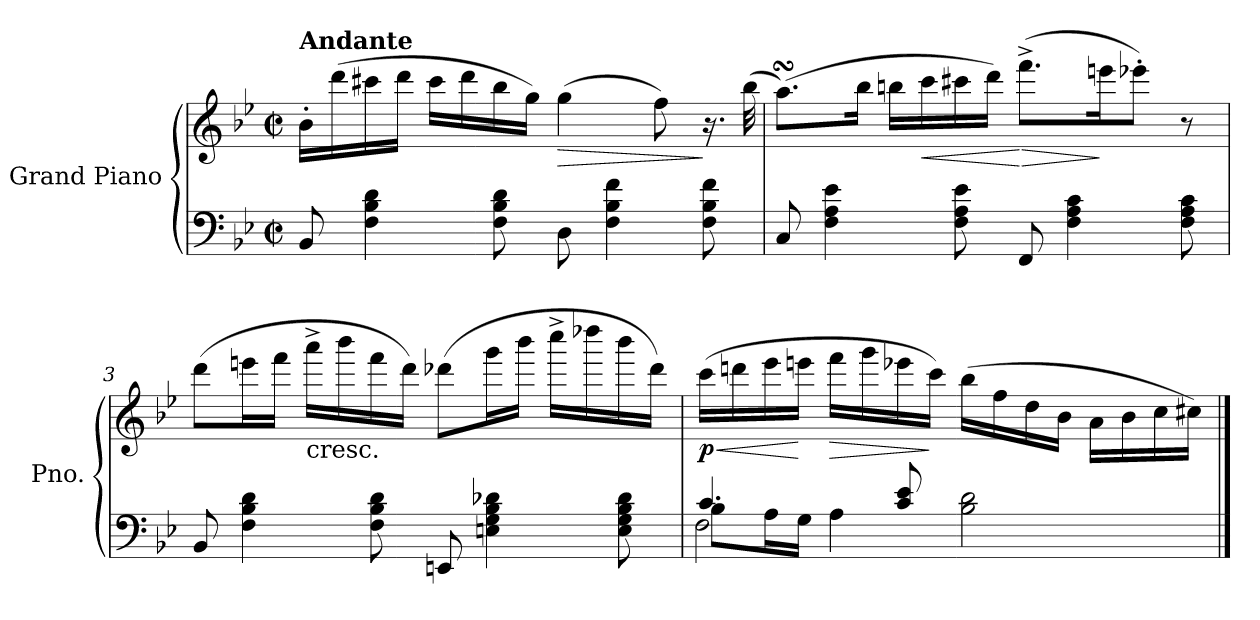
**kern	**kern	**dynam
*part1	*part1	*part1
*staff2	*staff1	*staff1/2
*I"Grand Piano	*	*
*I'Pno.	*	*
*clefF4	*clefG2	*
*k[b-e-]	*k[b-e-]	*
*M2/2	*M2/2	*
*met(c|)	*met(c|)	*
=1	=1	=1
!	!LO:TX:a:B:t=Andante	!
8BB-/	16b-'\LL	.
.	(>16ddd\	.
4F\ 4B-\ 4d\	16ccc#X\	.
.	16ddd\JJ	.
.	16ccc#\LL	.
.	16ddd\	.
8F\ 8B-\ 8d\	16bb-\	.
.	16gg\JJ)	.
!	!	!LO:HP:b
8D\	(>4gg\	>
4F\ 4B-\ 4f\	.	.
.	8ff\)	.
8F\ 8B-\ 8f\	16.r	]
.	(>32bb-\	.
=2	=2	=2
8C/	(>8.aasSsS\L)	.
4F\ 4A\ 4e-\	.	.
.	16bb-\Jk	.
.	16bbn\LL	.
!	!	!LO:HP:b
.	16ccc\	<
8F\ 8A\ 8e-\	16ccc#X\	.
.	16ddd\JJ)	.
!	!	!LO:HP:n=1:b
8FF/	(>8.fff^\L	[ >
4F\ 4A\ 4c\	.	.
.	16eeen\K	]
.	8eee-X'\J)	.
8F\ 8A\ 8c\	8r	.
=3	=3	=3
8BB-/	(>8ddd\L	.
4F\ 4B-\ 4d\	16eeen\L	.
.	16fff\JJ	.
!	!LO:TX:b:t=cresc.	!
.	16aaa^\LL	.
.	16bbb-\	.
8F\ 8B-\ 8d\	16fff\	.
.	16ddd\JJ)	.
8EEn/	(>8ddd-X\L	.
4En\ 4G\ 4B-\ 4d-X\	16ggg\L	.
.	16bbb-\JJ	.
.	16cccc^\LL	.
.	16dddd-X\	.
8E\ 8G\ 8B-\ 8d-\	16bbb-\	.
.	16ddd-\JJ)	.
=4	=4	=4
*^	*	*
*	*^	*	*
!	!	!	!	!LO:HP:b
!	!	!	!	!LO:DY:n=1:b
4.c/	8B-\L	2F\	(>16ccc\LL	< p
.	.	.	16dddn\	.
.	16A\L	.	16eee-\	.
.	16G\JJ	.	16eeen\JJ	[
!	!	!	!	!LO:HP:b
.	4A\	.	16fff\LL	>
.	.	.	16ggg\	.
8c/ 8e-/	.	.	16eee-X\	.
.	.	.	16ccc\JJ)	]
2B-\ 2d\	2ryy	2ryy	(>16bb-\LL	.
.	.	.	16ff\	.
.	.	.	16dd\	.
.	.	.	16b-\JJ	.
.	.	.	16a\LL	.
.	.	.	16b-\	.
.	.	.	16cc\	.
.	.	.	16cc#X\JJ)	.
*v	*v	*v	*	*
==	==	==
*-	*-	*-
